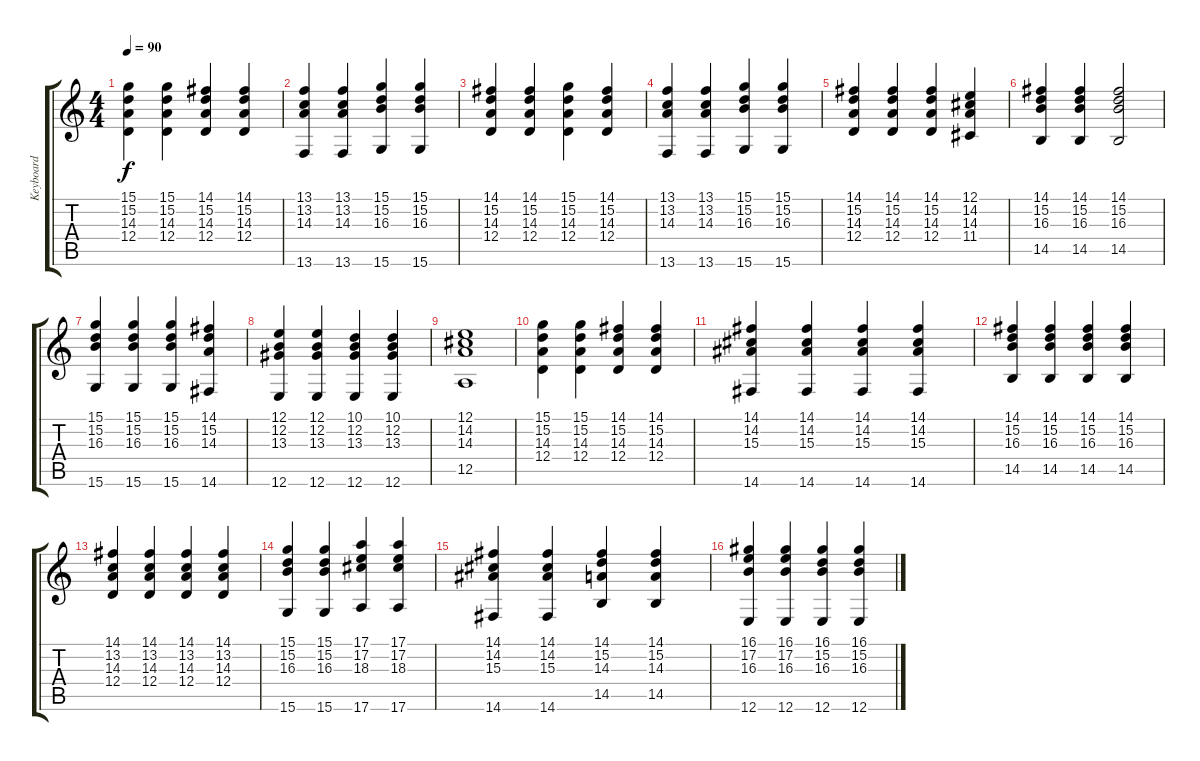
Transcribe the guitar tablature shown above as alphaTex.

\track ("Keyboard" "Keyboard") {instrument acousticgrandpiano}
\staff {score tabs}
\tuning (E4 B3 G3 D3 A2 E2) {hide}
\ts (4 4)
\tempo 90
\clef g2
\ks c
(15.1 15.2 14.3 12.4).4{dy f} (15.1 15.2 14.3 12.4).4 (14.1 15.2 14.3 12.4).4 (14.1 15.2 14.3 12.4).4 |
(13.1 13.2 14.3 13.6).4 (13.1 13.2 14.3 13.6).4 (15.1 15.2 16.3 15.6).4 (15.1 15.2 16.3 15.6).4 |
(14.1 15.2 14.3 12.4).4 (14.1 15.2 14.3 12.4).4 (15.1 15.2 14.3 12.4).4 (14.1 15.2 14.3 12.4).4 |
(13.1 13.2 14.3 13.6).4 (13.1 13.2 14.3 13.6).4 (15.1 15.2 16.3 15.6).4 (15.1 15.2 16.3 15.6).4 |
(14.1 15.2 14.3 12.4).4 (14.1 15.2 14.3 12.4).4 (14.1 15.2 14.3 12.4).4 (12.1 14.2 14.3 11.4).4 |
(14.1 15.2 16.3 14.5).4 (14.1 15.2 16.3 14.5).4 (14.1 15.2 16.3 14.5).2 |
(15.1 15.2 16.3 15.6).4 (15.1 15.2 16.3 15.6).4 (15.1 15.2 16.3 15.6).4 (14.1 15.2 14.3 14.6).4 |
(12.1 12.2 13.3 12.6).4 (12.1 12.2 13.3 12.6).4 (10.1 12.2 13.3 12.6).4 (10.1 12.2 13.3 12.6).4 |
(12.1 14.2 14.3 12.5).1 |
(15.1 15.2 14.3 12.4).4 (15.1 15.2 14.3 12.4).4 (14.1 15.2 14.3 12.4).4 (14.1 15.2 14.3 12.4).4 |
(14.1 14.2 15.3 14.6).4 (14.1 14.2 15.3 14.6).4 (14.1 14.2 15.3 14.6).4 (14.1 14.2 15.3 14.6).4 |
(14.1 15.2 16.3 14.5).4 (14.1 15.2 16.3 14.5).4 (14.1 15.2 16.3 14.5).4 (14.1 15.2 16.3 14.5).4 |
(14.1 13.2 14.3 12.4).4 (14.1 13.2 14.3 12.4).4 (14.1 13.2 14.3 12.4).4 (14.1 13.2 14.3 12.4).4 |
(15.1 15.2 16.3 15.6).4 (15.1 15.2 16.3 15.6).4 (17.1 17.2 18.3 17.6).4 (17.1 17.2 18.3 17.6).4 |
(14.1 14.2 15.3 14.6).4 (14.1 14.2 15.3 14.6).4 (14.1 15.2 14.3 14.5).4 (14.1 15.2 14.3 14.5).4 |
(16.1 17.2 16.3 12.6).4 (16.1 17.2 16.3 12.6).4 (16.1 15.2 16.3 12.6).4 (16.1 15.2 16.3 12.6).4
